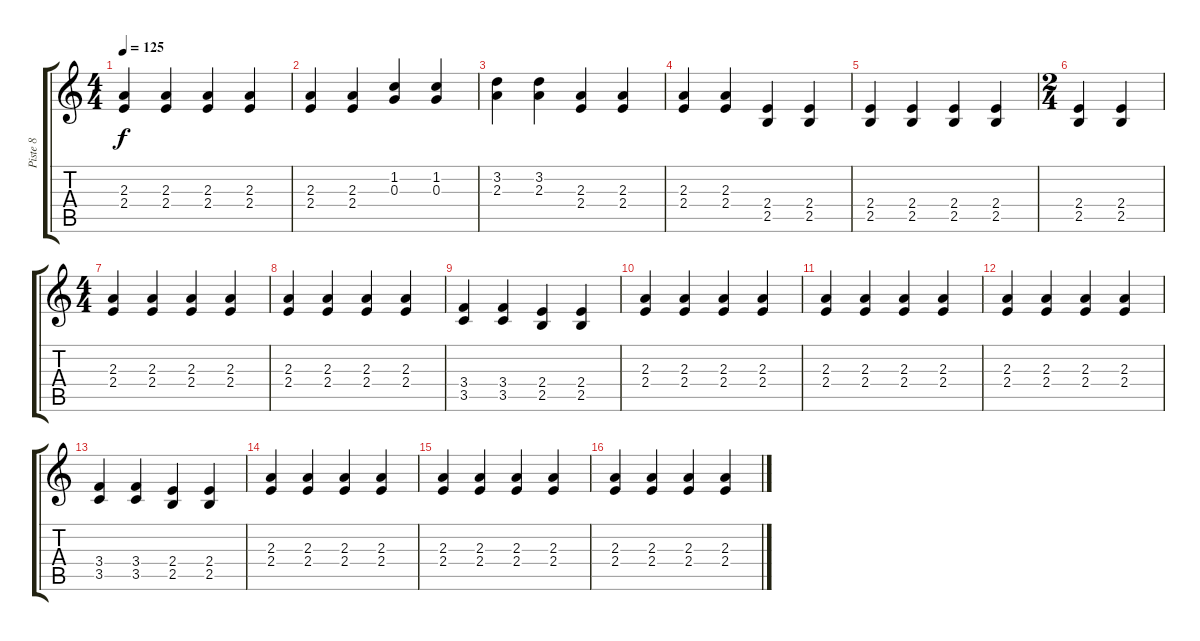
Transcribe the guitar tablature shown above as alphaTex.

\track ("Piste 8" "Piste 8") {instrument distortionguitar}
\staff {score tabs}
\tuning (E4 B3 G3 D3 A2 E2) {hide}
\ts (4 4)
\tempo 125
\clef g2
\ks c
(2.3 2.4).4{dy f} (2.3 2.4).4 (2.3 2.4).4 (2.3 2.4).4 |
(2.3 2.4).4 (2.3 2.4).4 (1.2 0.3).4 (1.2 0.3).4 |
(3.2 2.3).4 (3.2 2.3).4 (2.3 2.4).4 (2.3 2.4).4 |
(2.3 2.4).4 (2.3 2.4).4 (2.4 2.5).4 (2.4 2.5).4 |
(2.4 2.5).4 (2.4 2.5).4 (2.4 2.5).4 (2.4 2.5).4 |
\ts (2 4)
(2.4 2.5).4 (2.4 2.5).4 |
\ts (4 4)
(2.3 2.4).4 (2.3 2.4).4 (2.3 2.4).4 (2.3 2.4).4 |
(2.3 2.4).4 (2.3 2.4).4 (2.3 2.4).4 (2.3 2.4).4 |
(3.4 3.5).4 (3.4 3.5).4 (2.4 2.5).4 (2.4 2.5).4 |
(2.3 2.4).4 (2.3 2.4).4 (2.3 2.4).4 (2.3 2.4).4 |
(2.3 2.4).4 (2.3 2.4).4 (2.3 2.4).4 (2.3 2.4).4 |
(2.3 2.4).4 (2.3 2.4).4 (2.3 2.4).4 (2.3 2.4).4 |
(3.4 3.5).4 (3.4 3.5).4 (2.4 2.5).4 (2.4 2.5).4 |
(2.3 2.4).4 (2.3 2.4).4 (2.3 2.4).4 (2.3 2.4).4 |
(2.3 2.4).4 (2.3 2.4).4 (2.3 2.4).4 (2.3 2.4).4 |
(2.3 2.4).4 (2.3 2.4).4 (2.3 2.4).4 (2.3 2.4).4
